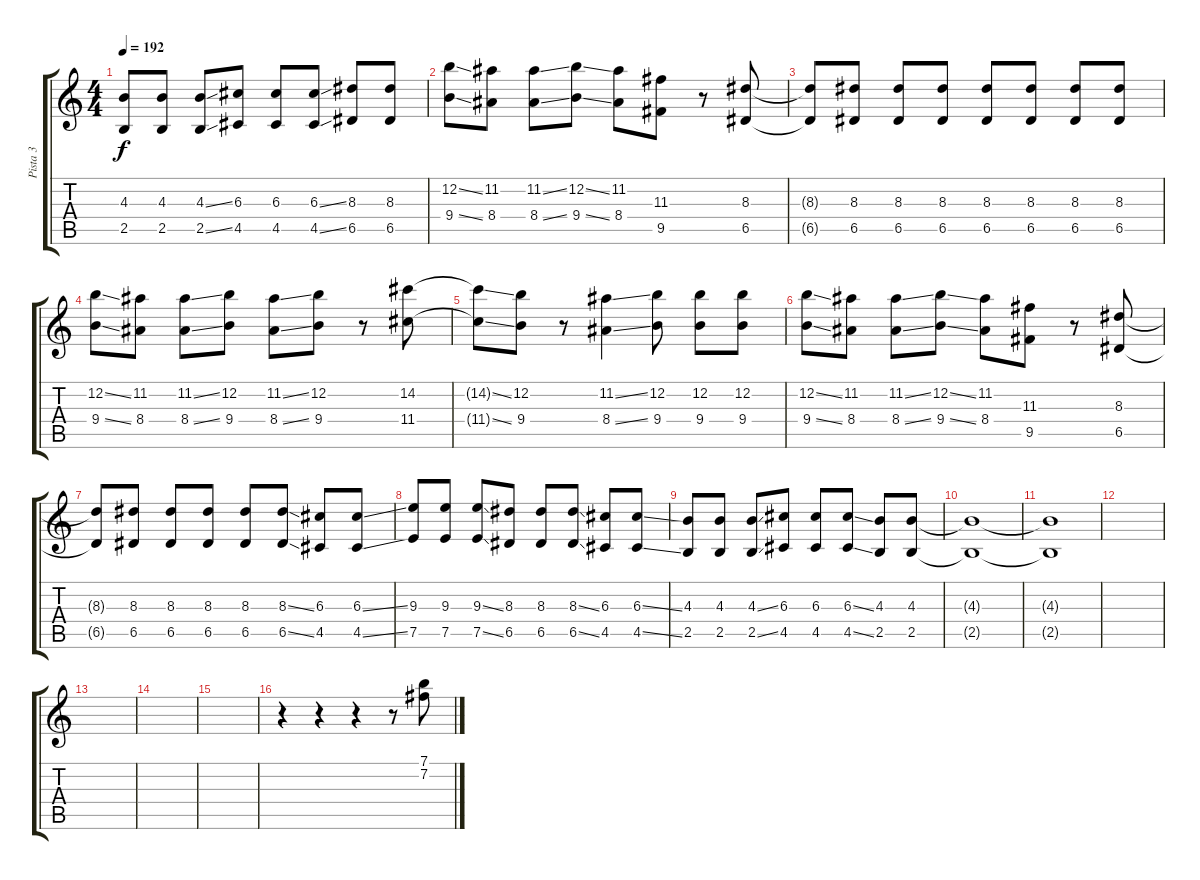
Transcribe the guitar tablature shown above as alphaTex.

\track ("Pista 3" "Pista 3") {instrument distortionguitar}
\staff {score tabs}
\tuning (E4 B3 G3 D3 A2 E2) {hide}
\ts (4 4)
\tempo 192
\clef g2
\ks c
(4.3 2.5).8{dy f} (4.3 2.5).8 (4.3{ss} 2.5{ss}).8 (6.3 4.5).8 (6.3 4.5).8 (6.3{ss} 4.5{ss}).8 (8.3 6.5).8 (8.3 6.5).8 |
(12.2{ss} 9.4{ss}).8 (11.2 8.4).8 (11.2{ss} 8.4{ss}).8 (12.2{ss} 9.4{ss}).8 (11.2 8.4).8 (11.3 9.5).8 r.8 (8.3 6.5).8 |
(8.3{t} 6.5{t}).8 (8.3 6.5).8 (8.3 6.5).8 (8.3 6.5).8 (8.3 6.5).8 (8.3 6.5).8 (8.3 6.5).8 (8.3 6.5).8 |
(12.2{ss} 9.4{ss}).8 (11.2 8.4).8 (11.2{ss} 8.4{ss}).8 (12.2 9.4).8 (11.2{ss} 8.4{ss}).8 (12.2 9.4).8 r.8 (14.2 11.4).8 |
(14.2{ss t} 11.4{ss t}).8 (12.2 9.4).8 r.8 (11.2{ss} 8.4{ss}).4 (12.2 9.4).8 (12.2 9.4).8 (12.2 9.4).8 |
(12.2{ss} 9.4{ss}).8 (11.2 8.4).8 (11.2{ss} 8.4{ss}).8 (12.2{ss} 9.4{ss}).8 (11.2 8.4).8 (11.3 9.5).8 r.8 (8.3 6.5).8 |
(8.3{t} 6.5{t}).8 (8.3 6.5).8 (8.3 6.5).8 (8.3 6.5).8 (8.3 6.5).8 (8.3{ss} 6.5{ss}).8 (6.3 4.5).8 (6.3{ss} 4.5{ss}).8 |
(9.3 7.5).8 (9.3 7.5).8 (9.3{ss} 7.5{ss}).8 (8.3 6.5).8 (8.3 6.5).8 (8.3{ss} 6.5{ss}).8 (6.3 4.5).8 (6.3{ss} 4.5{ss}).8 |
(4.3 2.5).8 (4.3 2.5).8 (4.3{ss} 2.5{ss}).8 (6.3 4.5).8 (6.3 4.5).8 (6.3{ss} 4.5{ss}).8 (4.3 2.5).8 (4.3 2.5).8 |
(4.3{t} 2.5{t}).1 |
(4.3{t} 2.5{t}).1 |
|
|
|
|
r.4 r.4 r.4 r.8 (7.1{ss} 7.2{ss}).8
